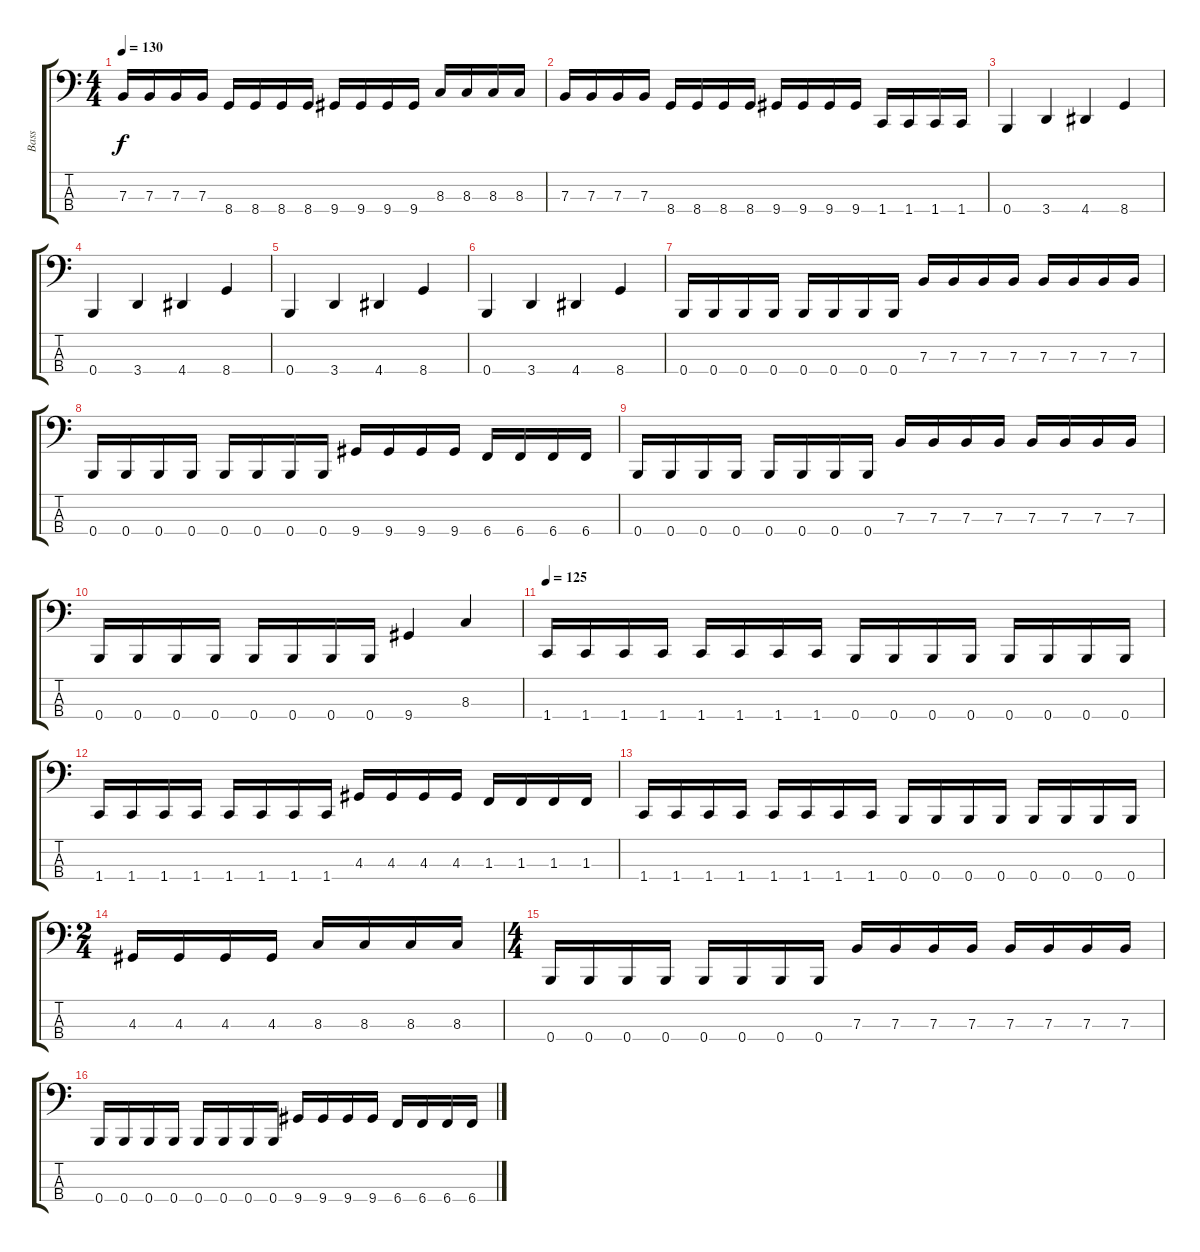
\track ("Bass" "Bass") {instrument electricbasspick}
\staff {score tabs}
\tuning (D2 A1 E1 B0) {hide}
\ts (4 4)
\tempo 130
\clef f4
\ks c
7.3.16{dy f} 7.3.16 7.3.16 7.3.16 8.4.16 8.4.16 8.4.16 8.4.16 9.4.16 9.4.16 9.4.16 9.4.16 8.3.16 8.3.16 8.3.16 8.3.16 |
7.3.16 7.3.16 7.3.16 7.3.16 8.4.16 8.4.16 8.4.16 8.4.16 9.4.16 9.4.16 9.4.16 9.4.16 1.4.16 1.4.16 1.4.16 1.4.16 |
0.4.4 3.4.4 4.4.4 8.4.4 |
0.4.4 3.4.4 4.4.4 8.4.4 |
0.4.4 3.4.4 4.4.4 8.4.4 |
0.4.4 3.4.4 4.4.4 8.4.4 |
0.4.16 0.4.16 0.4.16 0.4.16 0.4.16 0.4.16 0.4.16 0.4.16 7.3.16 7.3.16 7.3.16 7.3.16 7.3.16 7.3.16 7.3.16 7.3.16 |
0.4.16 0.4.16 0.4.16 0.4.16 0.4.16 0.4.16 0.4.16 0.4.16 9.4.16 9.4.16 9.4.16 9.4.16 6.4.16 6.4.16 6.4.16 6.4.16 |
0.4.16 0.4.16 0.4.16 0.4.16 0.4.16 0.4.16 0.4.16 0.4.16 7.3.16 7.3.16 7.3.16 7.3.16 7.3.16 7.3.16 7.3.16 7.3.16 |
0.4.16 0.4.16 0.4.16 0.4.16 0.4.16 0.4.16 0.4.16 0.4.16 9.4.4 8.3.4 |
\tempo 125
1.4.16 1.4.16 1.4.16 1.4.16 1.4.16 1.4.16 1.4.16 1.4.16 0.4.16 0.4.16 0.4.16 0.4.16 0.4.16 0.4.16 0.4.16 0.4.16 |
1.4.16 1.4.16 1.4.16 1.4.16 1.4.16 1.4.16 1.4.16 1.4.16 4.3.16 4.3.16 4.3.16 4.3.16 1.3.16 1.3.16 1.3.16 1.3.16 |
1.4.16 1.4.16 1.4.16 1.4.16 1.4.16 1.4.16 1.4.16 1.4.16 0.4.16 0.4.16 0.4.16 0.4.16 0.4.16 0.4.16 0.4.16 0.4.16 |
\ts (2 4)
4.3.16 4.3.16 4.3.16 4.3.16 8.3.16 8.3.16 8.3.16 8.3.16 |
\ts (4 4)
0.4.16 0.4.16 0.4.16 0.4.16 0.4.16 0.4.16 0.4.16 0.4.16 7.3.16 7.3.16 7.3.16 7.3.16 7.3.16 7.3.16 7.3.16 7.3.16 |
0.4.16 0.4.16 0.4.16 0.4.16 0.4.16 0.4.16 0.4.16 0.4.16 9.4.16 9.4.16 9.4.16 9.4.16 6.4.16 6.4.16 6.4.16 6.4.16
